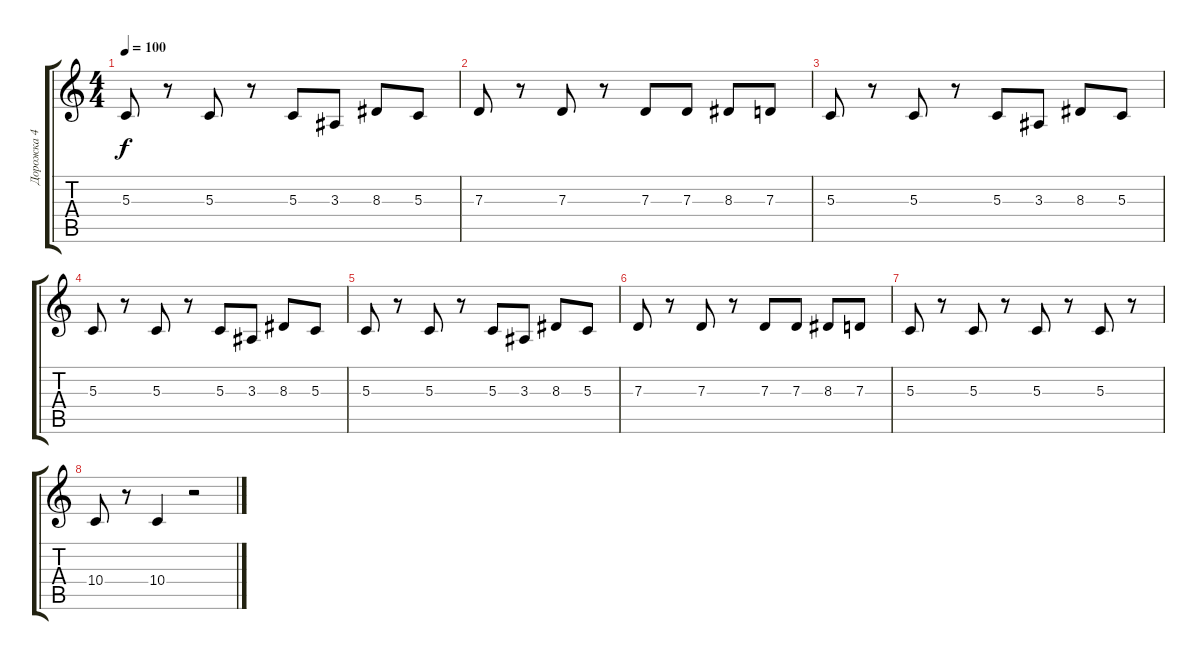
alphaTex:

\track ("Дорожка 4" "Дорожка 4") {instrument lead8bassandlead}
\staff {score tabs}
\tuning (E4 B3 G3 D3 A2 E2) {hide}
\ts (4 4)
\tempo 100
\clef g2
\ks c
5.3.8{dy f} r.8 5.3.8 r.8 5.3.8 3.3.8 8.3.8 5.3.8 |
7.3.8 r.8 7.3.8 r.8 7.3.8 7.3.8 8.3.8 7.3.8 |
5.3.8 r.8 5.3.8 r.8 5.3.8 3.3.8 8.3.8 5.3.8 |
5.3.8 r.8 5.3.8 r.8 5.3.8 3.3.8 8.3.8 5.3.8 |
5.3.8 r.8 5.3.8 r.8 5.3.8 3.3.8 8.3.8 5.3.8 |
7.3.8 r.8 7.3.8 r.8 7.3.8 7.3.8 8.3.8 7.3.8 |
5.3.8 r.8 5.3.8 r.8 5.3.8 r.8 5.3.8 r.8 |
10.4.8 r.8 10.4.4 r.2
